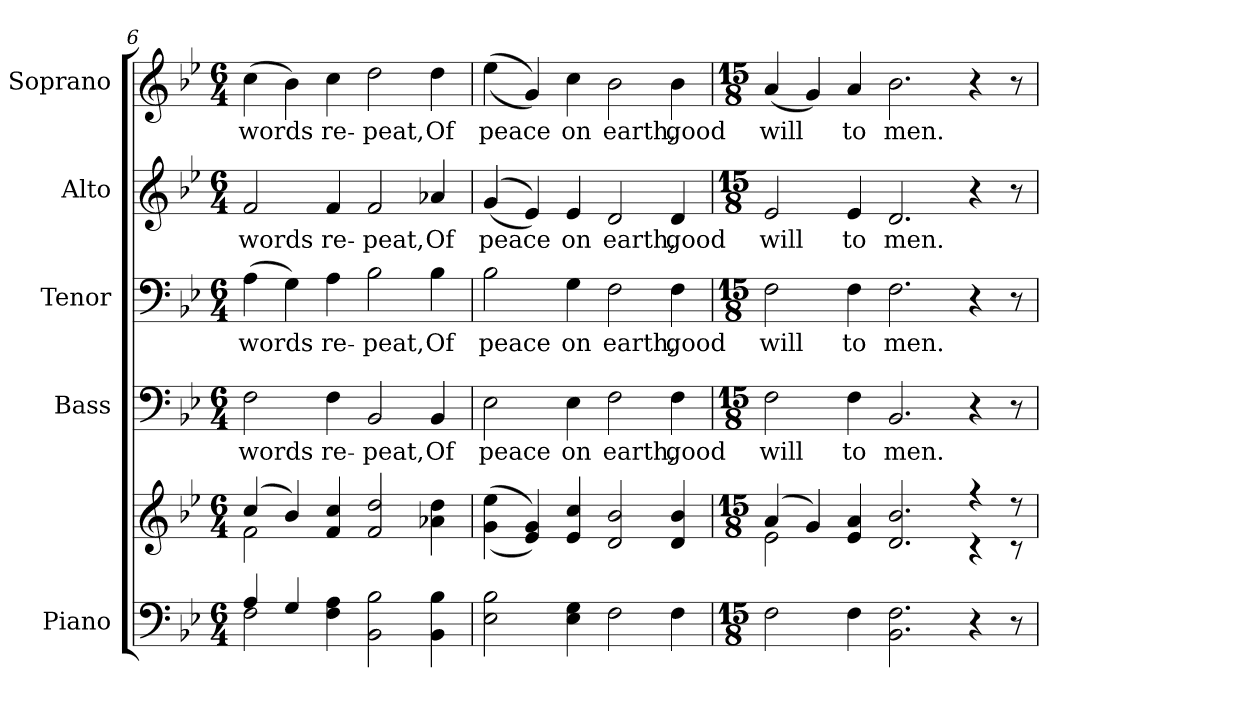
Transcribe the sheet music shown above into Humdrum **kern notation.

**kern	**kern	**kern	**text	**kern	**text	**kern	**text	**kern	**text
*part5	*part5	*part4	*part4	*part3	*part3	*part2	*part2	*part1	*part1
*staff6	*staff5	*staff4	*staff4	*staff3	*staff3	*staff2	*staff2	*staff1	*staff1
*I"Piano	*	*I"Bass	*	*I"Tenor	*	*I"Alto	*	*I"Soprano	*
*I'Pno.	*	*I'B.	*	*I'T.	*	*I'A.	*	*I'S.	*
*clefF4	*clefG2	*clefF4	*	*clefF4	*	*clefG2	*	*clefG2	*
*k[b-e-]	*k[b-e-]	*k[b-e-]	*	*k[b-e-]	*	*k[b-e-]	*	*k[b-e-]	*
*B-:	*B-:	*B-:	*	*B-:	*	*B-:	*	*B-:	*
*M6/4	*M6/4	*M6/4	*	*M6/4	*	*M6/4	*	*M6/4	*
=6	=6	=6	=6	=6	=6	=6	=6	=6	=6
*^	*^	*	*	*	*	*	*	*	*
!	!	!	!	!	!LO:LY:b:color=#000000	!	!	!	!	!	!
!	!	!	!	!	!	!	!LO:LY:b:color=#000000	!	!	!	!
!	!	!	!	!	!	!	!	!	!LO:LY:b:color=#000000	!	!
!	!	!	!	!	!	!	!	!	!	!	!LO:LY:b:color=#000000
4Ai/	2Fi\	(4cci/	2fi\	2Fi\	words	(4Ai\	words	2fi/	words	(4cci\	words
4Gi/	.	4b-i/)	.	.	.	4Gi\)	.	.	.	4b-i\)	.
!	!	!	!	!	!LO:LY:b:color=#000000	!	!	!	!	!	!
!	!	!	!	!	!	!	!LO:LY:b:color=#000000	!	!	!	!
!	!	!	!	!	!	!	!	!	!LO:LY:b:color=#000000	!	!
!	!	!	!	!	!	!	!	!	!	!	!LO:LY:b:color=#000000
4Fi\ 4Ai	4ryy	4fi/ 4cci	4ryy	4Fi\	re-	4Ai\	re-	4fi/	re-	4cci\	re-
!	!	!	!	!	!LO:LY:b:color=#000000	!	!	!	!	!	!
!	!	!	!	!	!	!	!LO:LY:b:color=#000000	!	!	!	!
!	!	!	!	!	!	!	!	!	!LO:LY:b:color=#000000	!	!
!	!	!	!	!	!	!	!	!	!	!	!LO:LY:b:color=#000000
2BB-i\ 2B-i	2.ryy	2fi/ 2ddi	2.ryy	2BB-i/	-peat,	2B-i\	-peat,	2fi/	-peat,	2ddi\	-peat,
!	!	!	!	!	!LO:LY:b:color=#000000	!	!	!	!	!	!
!	!	!	!	!	!	!	!LO:LY:b:color=#000000	!	!	!	!
!	!	!	!	!	!	!	!	!	!LO:LY:b:color=#000000	!	!
!	!	!	!	!	!	!	!	!	!	!	!LO:LY:b:color=#000000
4BB-i\ 4B-i	.	4a-Xi\ 4ddi	.	4BB-i/	Of	4B-i\	Of	4a-Xi/	Of	4ddi\	Of
*v	*v	*	*	*	*	*	*	*	*	*	*
*	*v	*v	*	*	*	*	*	*	*	*
!!LO:PB:g=z
=7	=7	=7	=7	=7	=7	=7	=7	=7	=7
!	!	!	!LO:LY:b:color=#000000	!	!	!	!	!	!
!	!	!	!	!	!LO:LY:b:color=#000000	!	!	!	!
!	!	!	!	!	!	!	!LO:LY:b:color=#000000	!	!
!	!	!	!	!	!	!	!	!	!LO:LY:b:color=#000000
2E-i\ 2B-i	((4gi\ 4ee-i	2E-i\	peace	2B-i\	peace	((4gi/	peace	((4ee-i\	peace
.	4e-i/ 4gi))	.	.	.	.	4e-i/))	.	4gi/))	.
!	!	!	!LO:LY:b:color=#000000	!	!	!	!	!	!
!	!	!	!	!	!LO:LY:b:color=#000000	!	!	!	!
!	!	!	!	!	!	!	!LO:LY:b:color=#000000	!	!
!	!	!	!	!	!	!	!	!	!LO:LY:b:color=#000000
4E-i\ 4Gi	4e-i/ 4cci	4E-i\	on	4Gi\	on	4e-i/	on	4cci\	on
!	!	!	!LO:LY:b:color=#000000	!	!	!	!	!	!
!	!	!	!	!	!LO:LY:b:color=#000000	!	!	!	!
!	!	!	!	!	!	!	!LO:LY:b:color=#000000	!	!
!	!	!	!	!	!	!	!	!	!LO:LY:b:color=#000000
2Fi\	2di/ 2b-i	2Fi\	earth,	2Fi\	earth,	2di/	earth,	2b-i\	earth,
!	!	!	!LO:LY:b:color=#000000	!	!	!	!	!	!
!	!	!	!	!	!LO:LY:b:color=#000000	!	!	!	!
!	!	!	!	!	!	!	!LO:LY:b:color=#000000	!	!
!	!	!	!	!	!	!	!	!	!LO:LY:b:color=#000000
4Fi\	4di/ 4b-i	4Fi\	good	4Fi\	good	4di/	good	4b-i\	good
=8	=8	=8	=8	=8	=8	=8	=8	=8	=8
*M15/8	*M15/8	*M15/8	*	*M15/8	*	*M15/8	*	*M15/8	*
*	*^	*	*	*	*	*	*	*	*
!	!	!	!	!LO:LY:b:color=#000000	!	!	!	!	!	!
!	!	!	!	!	!	!LO:LY:b:color=#000000	!	!	!	!
!	!	!	!	!	!	!	!	!LO:LY:b:color=#000000	!	!
!	!	!	!	!	!	!	!	!	!	!LO:LY:b:color=#000000
2Fi\	(4ai/	2e-i\	2Fi\	will	2Fi\	will	2e-i/	will	(4ai/	will
.	4gi/)	.	.	.	.	.	.	.	4gi/)	.
!	!	!	!	!LO:LY:b:color=#000000	!	!	!	!	!	!
!	!	!	!	!	!	!LO:LY:b:color=#000000	!	!	!	!
!	!	!	!	!	!	!	!	!LO:LY:b:color=#000000	!	!
!	!	!	!	!	!	!	!	!	!	!LO:LY:b:color=#000000
4Fi\	4e-i/ 4ai	4ryy	4Fi\	to	4Fi\	to	4e-i/	to	4ai/	to
!	!	!	!	!LO:LY:b:color=#000000	!	!	!	!	!	!
!	!	!	!	!	!	!LO:LY:b:color=#000000	!	!	!	!
!	!	!	!	!	!	!	!	!LO:LY:b:color=#000000	!	!
!	!	!	!	!	!	!	!	!	!	!LO:LY:b:color=#000000
2.BB-i\ 2.Fi	2.di/ 2.b-i	2.ryy	2.BB-i/	men.	2.Fi\	men.	2.di/	men.	2.b-i\	men.
4r	4r	4r	4r	.	4r	.	4r	.	4r	.
8r	8r	8r	8r	.	8r	.	8r	.	8r	.
*	*v	*v	*	*	*	*	*	*	*	*
=	=	=	=	=	=	=	=	=	=
*-	*-	*-	*-	*-	*-	*-	*-	*-	*-
